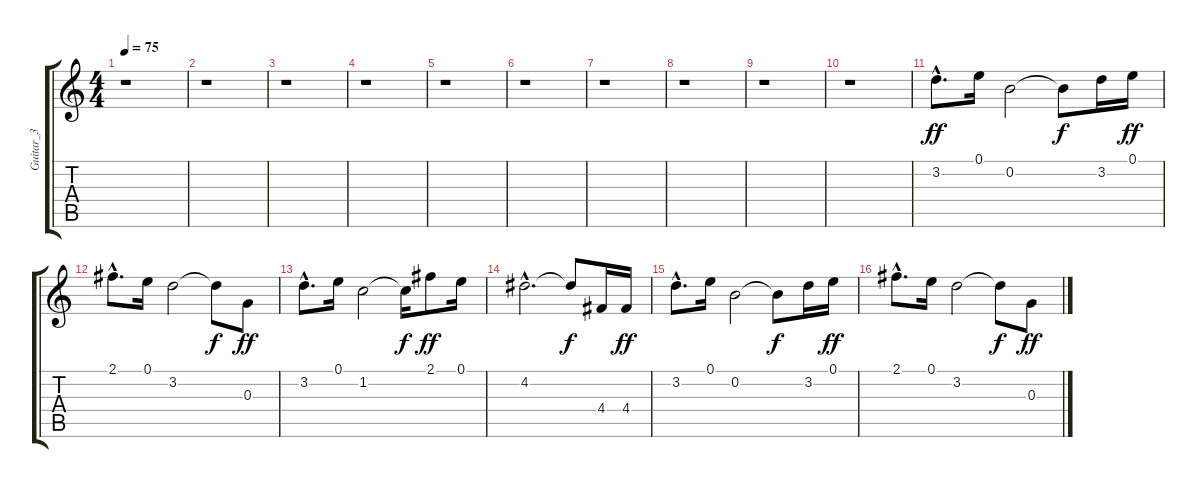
\track ("Guitar_3" "Guitar_3") {instrument distortionguitar}
\staff {score tabs}
\tuning (E4 B3 G3 D3 A2 E2) {hide}
\ts (4 4)
\tempo 75
\clef g2
\ks c
r.1{dy ff} |
r.1 |
r.1 |
r.1 |
r.1 |
r.1 |
r.1 |
r.1 |
r.1 |
r.1 |
3.2{hac}.8{d} 0.1.16 0.2.2 0.2{t}.8{dy f} 3.2.16 0.1.16{dy ff} |
2.1{hac}.8{d} 0.1.16 3.2.2 3.2{t}.8{dy f} 0.3.8{dy ff} |
3.2{hac}.8{d} 0.1.16 1.2.2 1.2{t}.16{dy f} 2.1.8{dy ff} 0.1.16 |
4.2{hac}.2{d} 4.2{t}.8{dy f} 4.4.16 4.4.16{dy ff} |
3.2{hac}.8{d} 0.1.16 0.2.2 0.2{t}.8{dy f} 3.2.16 0.1.16{dy ff} |
2.1{hac}.8{d} 0.1.16 3.2.2 3.2{t}.8{dy f} 0.3.8{dy ff}
